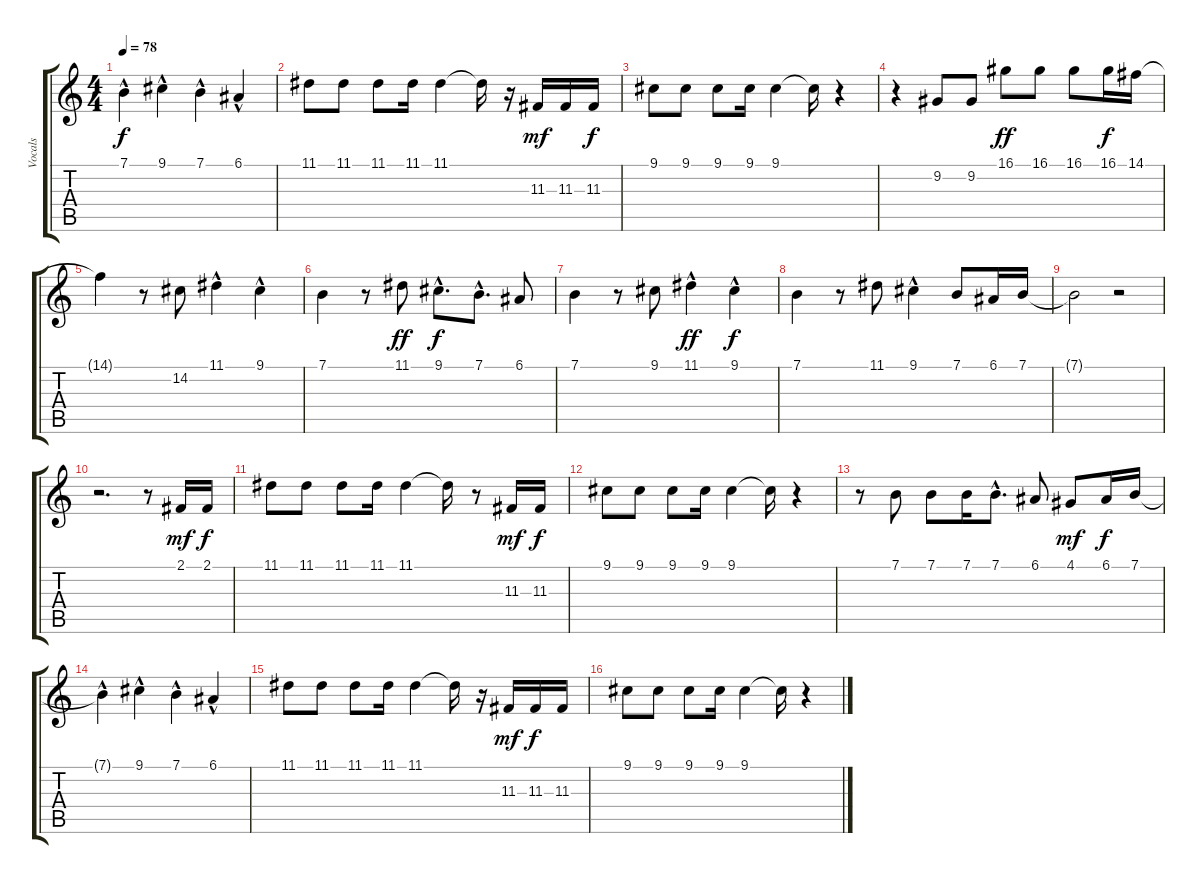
\track ("Vocals" "Vocals") {instrument lead8bassandlead}
\staff {score tabs}
\tuning (E4 B3 G3 D3 A2 E2) {hide}
\ts (4 4)
\tempo 78
\clef g2
\ks c
7.1{hac t}.4{dy f} 9.1{hac}.4 7.1{hac}.4 6.1{hac}.4 |
11.1.8 11.1.8 11.1.8 11.1.16 11.1.4 11.1{t}.16 r.16 11.3.16{dy mf} 11.3.16 11.3.16{dy f} |
9.1.8 9.1.8 9.1.8 9.1.16 9.1.4 9.1{t}.16 r.4 |
r.4 9.2.8 9.2.8 16.1.8{dy ff} 16.1.8 16.1.8 16.1.16{dy f} 14.1.16 |
14.1{t}.4 r.8 14.2.8 11.1{hac}.4 9.1{hac}.4 |
7.1.4 r.8 11.1.8{dy ff} 9.1{hac}.8{d dy f} 7.1{hac}.8{d} 6.1.8 |
7.1.4 r.8 9.1.8 11.1{hac}.4{dy ff} 9.1{hac}.4{dy f} |
7.1.4 r.8 11.1.8 9.1{hac}.4 7.1.8 6.1.16 7.1.16 |
7.1{t}.2 r.2 |
r.2{d} r.8 2.1.16{dy mf} 2.1.16{dy f} |
11.1.8 11.1.8 11.1.8 11.1.16 11.1.4 11.1{t}.16 r.8 11.3.16{dy mf} 11.3.16{dy f} |
9.1.8 9.1.8 9.1.8 9.1.16 9.1.4 9.1{t}.16 r.4 |
r.8 7.1.8 7.1.8 7.1.16 7.1{hac}.8{d} 6.1.8 4.1.8{dy mf} 6.1.16{dy f} 7.1.16 |
7.1{hac t}.4 9.1{hac}.4 7.1{hac}.4 6.1{hac}.4 |
11.1.8 11.1.8 11.1.8 11.1.16 11.1.4 11.1{t}.16 r.16 11.3.16{dy mf} 11.3.16{dy f} 11.3.16 |
9.1.8 9.1.8 9.1.8 9.1.16 9.1.4 9.1{t}.16 r.4
